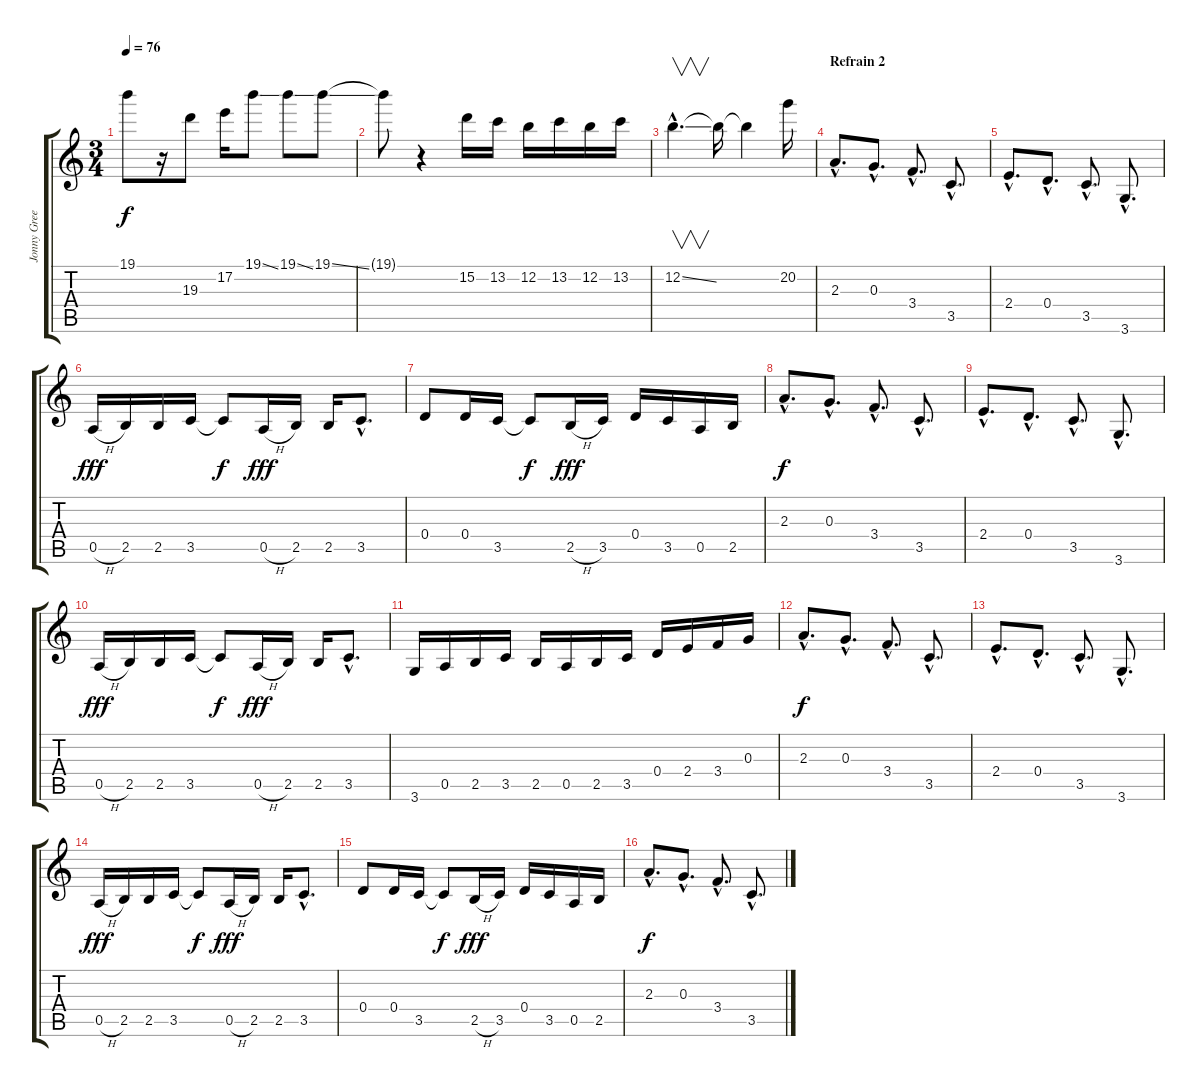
\track ("Jonny Greenwood (left)" "Jonny Gree") {instrument electricguitarclean}
\staff {score tabs}
\tuning (E4 B3 G3 D3 A2 E2) {hide}
\ts (3 4)
\tempo 76
\clef g2
\ks c
19.1{t}.8{dy f} r.16 19.3.8 17.2.16 19.1{ss}.8 19.1{ss}.8 19.1{ss}.8 |
19.1{t}.8 r.4 15.2.16 13.2.16 12.2.16 13.2.16 12.2.16 13.2.16 |
12.2{ss hac}.4{v d} 12.2{t}.16 12.2{t}.4 20.2.16 |
\section ("" "Refrain 2")
2.3{hac}.8{d} 0.3{hac}.8{d} 3.4{hac}.8{d} 3.5{hac}.8{d} |
2.4{hac}.8{d} 0.4{hac}.8{d} 3.5{hac}.8{d} 3.6{hac}.8{d} |
0.5{h}.16{dy fff} 2.5.16 2.5.16 3.5.16 3.5{t}.8{dy f} 0.5{h}.16{dy fff} 2.5.16 2.5.16 3.5{hac}.8{d} |
0.4.8 0.4.16 3.5.16 3.5{t}.8{dy f} 2.5{h}.16{dy fff} 3.5.16 0.4.16 3.5.16 0.5.16 2.5.16 |
2.3{hac}.8{d dy f} 0.3{hac}.8{d} 3.4{hac}.8{d} 3.5{hac}.8{d} |
2.4{hac}.8{d} 0.4{hac}.8{d} 3.5{hac}.8{d} 3.6{hac}.8{d} |
0.5{h}.16{dy fff} 2.5.16 2.5.16 3.5.16 3.5{t}.8{dy f} 0.5{h}.16{dy fff} 2.5.16 2.5.16 3.5{hac}.8{d} |
3.6.16 0.5.16 2.5.16 3.5.16 2.5.16 0.5.16 2.5.16 3.5.16 0.4.16 2.4.16 3.4.16 0.3.16 |
2.3{hac}.8{d dy f} 0.3{hac}.8{d} 3.4{hac}.8{d} 3.5{hac}.8{d} |
2.4{hac}.8{d} 0.4{hac}.8{d} 3.5{hac}.8{d} 3.6{hac}.8{d} |
0.5{h}.16{dy fff} 2.5.16 2.5.16 3.5.16 3.5{t}.8{dy f} 0.5{h}.16{dy fff} 2.5.16 2.5.16 3.5{hac}.8{d} |
0.4.8 0.4.16 3.5.16 3.5{t}.8{dy f} 2.5{h}.16{dy fff} 3.5.16 0.4.16 3.5.16 0.5.16 2.5.16 |
2.3{hac}.8{d dy f} 0.3{hac}.8{d} 3.4{hac}.8{d} 3.5{hac}.8{d}
